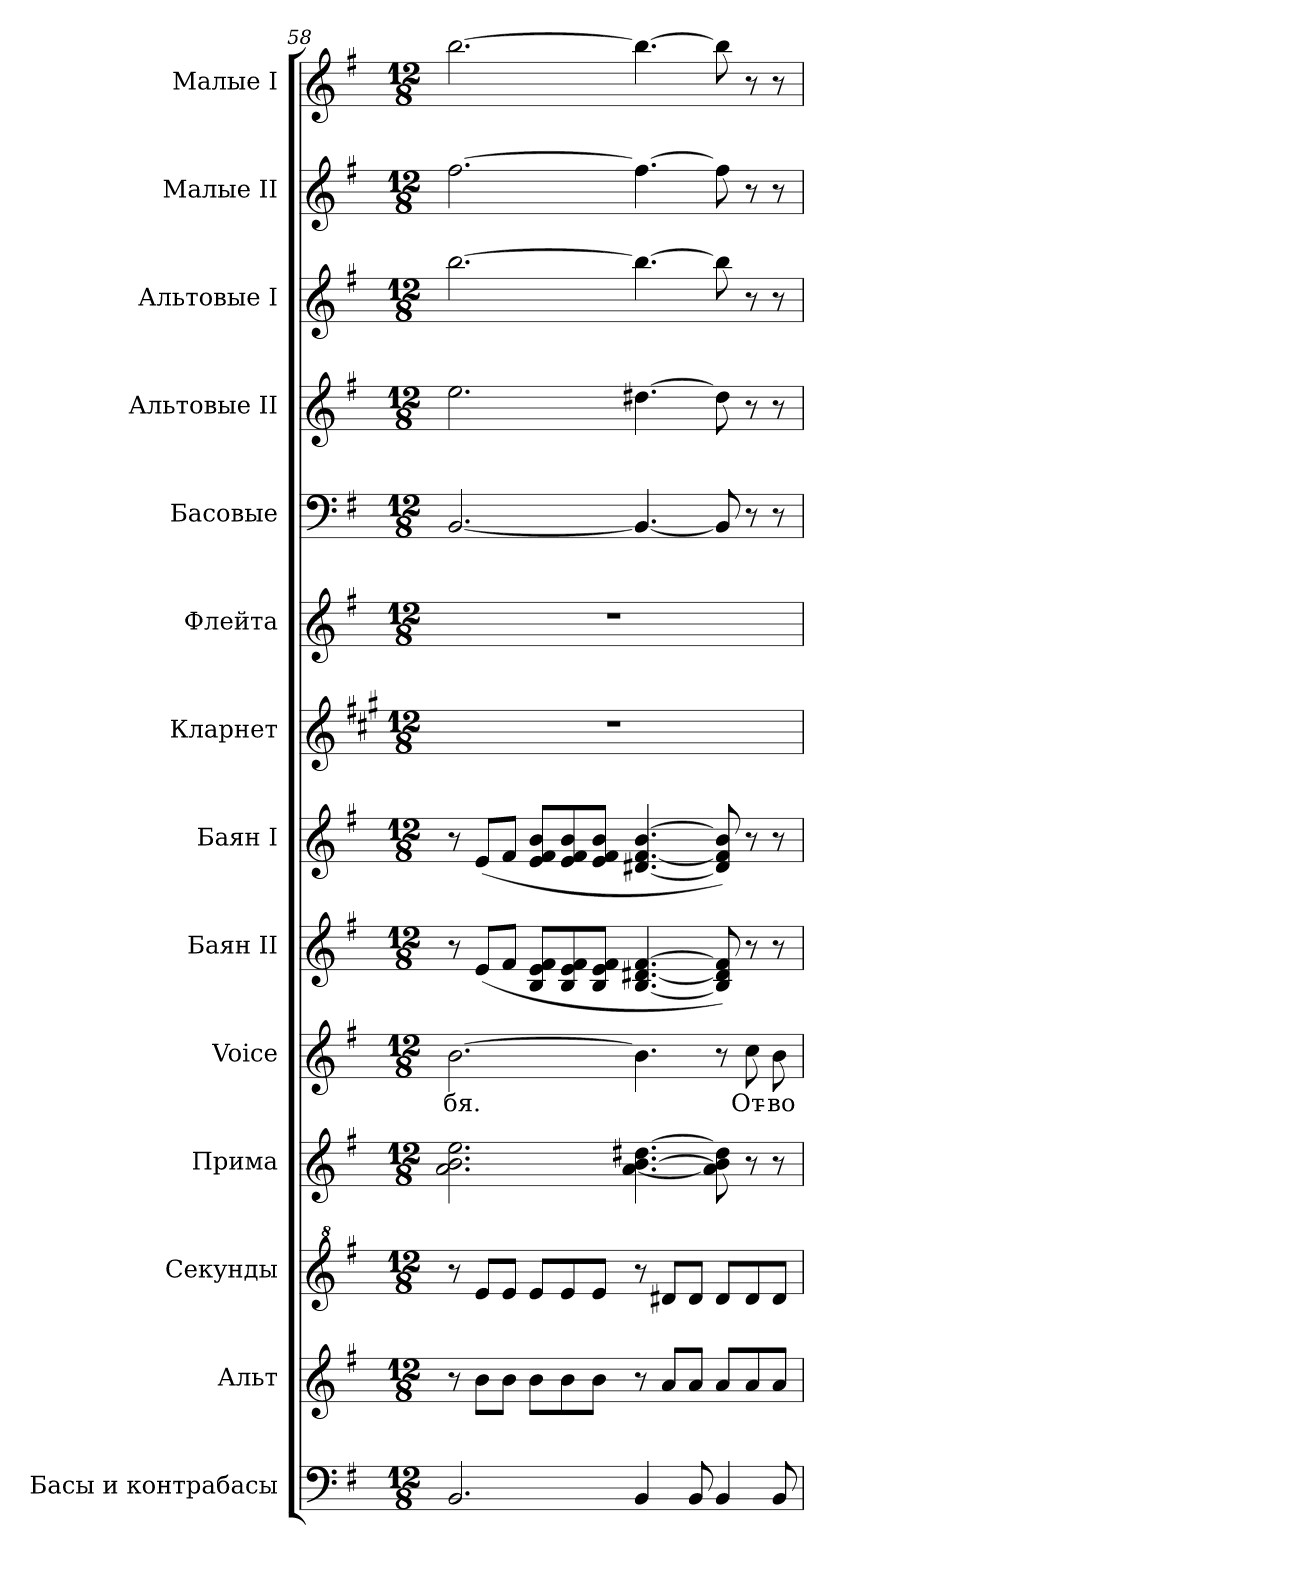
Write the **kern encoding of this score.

**kern	**kern	**kern	**kern	**kern	**text	**kern	**kern	**kern	**kern	**kern	**kern	**kern	**kern	**kern
*part14	*part13	*part12	*part11	*part10	*part10	*part9	*part8	*part7	*part6	*part5	*part4	*part3	*part2	*part1
*staff14	*staff13	*staff12	*staff11	*staff10	*staff10	*staff9	*staff8	*staff7	*staff6	*staff5	*staff4	*staff3	*staff2	*staff1
*I"Басы и контрабасы	*I"Альт	*I"Секунды	*I"Прима	*I"Voice	*	*I"Баян II	*I"Баян I	*I"Кларнет	*I"Флейта	*I"Басовые	*I"Альтовые II	*I"Альтовые I	*I"Малые II	*I"Малые I
*	*	*	*	*I'Voice	*	*	*	*	*	*	*	*	*	*
*clefF4	*clefG2	*clefG^2	*clefG2	*clefG2	*	*clefG2	*clefG2	*clefG2	*clefG2	*clefF4	*clefG2	*clefG2	*clefG2	*clefG2
*ITrd7c12	*ITrd7c12	*ITrd7c12	*ITrd7c12	*	*	*	*	*ITrd1c2	*	*	*	*	*	*
*k[f#]	*k[f#]	*k[f#]	*k[f#]	*k[f#]	*	*k[f#]	*k[f#]	*k[f#]	*k[f#]	*k[f#]	*k[f#]	*k[f#]	*k[f#]	*k[f#]
*G:	*G:	*G:	*G:	*G:	*	*G:	*G:	*G:	*G:	*G:	*G:	*G:	*G:	*G:
*M12/8	*M12/8	*M12/8	*M12/8	*M12/8	*	*M12/8	*M12/8	*M12/8	*M12/8	*M12/8	*M12/8	*M12/8	*M12/8	*M12/8
=58	=58	=58	=58	=58	=58	=58	=58	=58	=58	=58	=58	=58	=58	=58
!	!	!	!	!	!LO:LY:b:color=#000000	!	!	!LO:N:vis=1	!LO:N:vis=1	!	!	!	!	!
2.BBBi/	8r	8r	2.Ai\ 2.Bi 2.ei	[>2.bi\	-бя.	8r	8r	1.r	1.r	[<2.BBi/	2.eei\	[>2.bbi\	[>2.ff#i\	[>2.bbi\
.	8Bi\L	8ei/L	.	.	.	(8ei/L	(8ei/L	.	.	.	.	.	.	.
.	8Bi\J	8ei/J	.	.	.	8f#i/J	8f#i/J	.	.	.	.	.	.	.
.	8Bi\L	8ei/L	.	.	.	8Bi/ 8ei 8f#iL	8ei/ 8f#i 8biL	.	.	.	.	.	.	.
.	8Bi\	8ei/	.	.	.	8Bi/ 8ei 8f#i	8ei/ 8f#i 8bi	.	.	.	.	.	.	.
.	8Bi\J	8ei/J	.	.	.	8Bi/ 8ei 8f#iJ	8ei/ 8f#i 8biJ	.	.	.	.	.	.	.
4BBBi/	8r	8r	[<4.Ai\ [>4.Bi [>4.d#Xi	4.bi\]	.	[<4.Bi/ [<4.d#Xi [>4.f#i	[<4.d#Xi/ [<4.f#i [>4.bi	.	.	4.BBi/_<	[>4.dd#Xi\	4.bbi\_>	4.ff#i\_>	4.bbi\_>
.	8Ai/L	8d#Xi/L	.	.	.	.	.	.	.	.	.	.	.	.
8BBBi/	8Ai/J	8d#i/J	.	.	.	.	.	.	.	.	.	.	.	.
4BBBi/	8Ai/L	8d#i/L	8Ai\] 8Bi] 8d#i]	8r	.	8Bi/] 8d#i] 8f#i])	8d#i/] 8f#i] 8bi])	.	.	8BBi/]	8dd#i\]	8bbi\]	8ff#i\]	8bbi\]
!	!	!	!	!	!LO:LY:b:color=#000000	!	!	!	!	!	!	!	!	!
.	8Ai/	8d#i/	8r	8cci\	От-	8r	8r	.	.	8r	8r	8r	8r	8r
!	!	!	!	!	!LO:LY:b:color=#000000	!	!	!	!	!	!	!	!	!
8BBBi/	8Ai/J	8d#i/J	8r	8bi\	-во-	8r	8r	.	.	8r	8r	8r	8r	8r
=	=	=	=	=	=	=	=	=	=	=	=	=	=	=
*-	*-	*-	*-	*-	*-	*-	*-	*-	*-	*-	*-	*-	*-	*-
